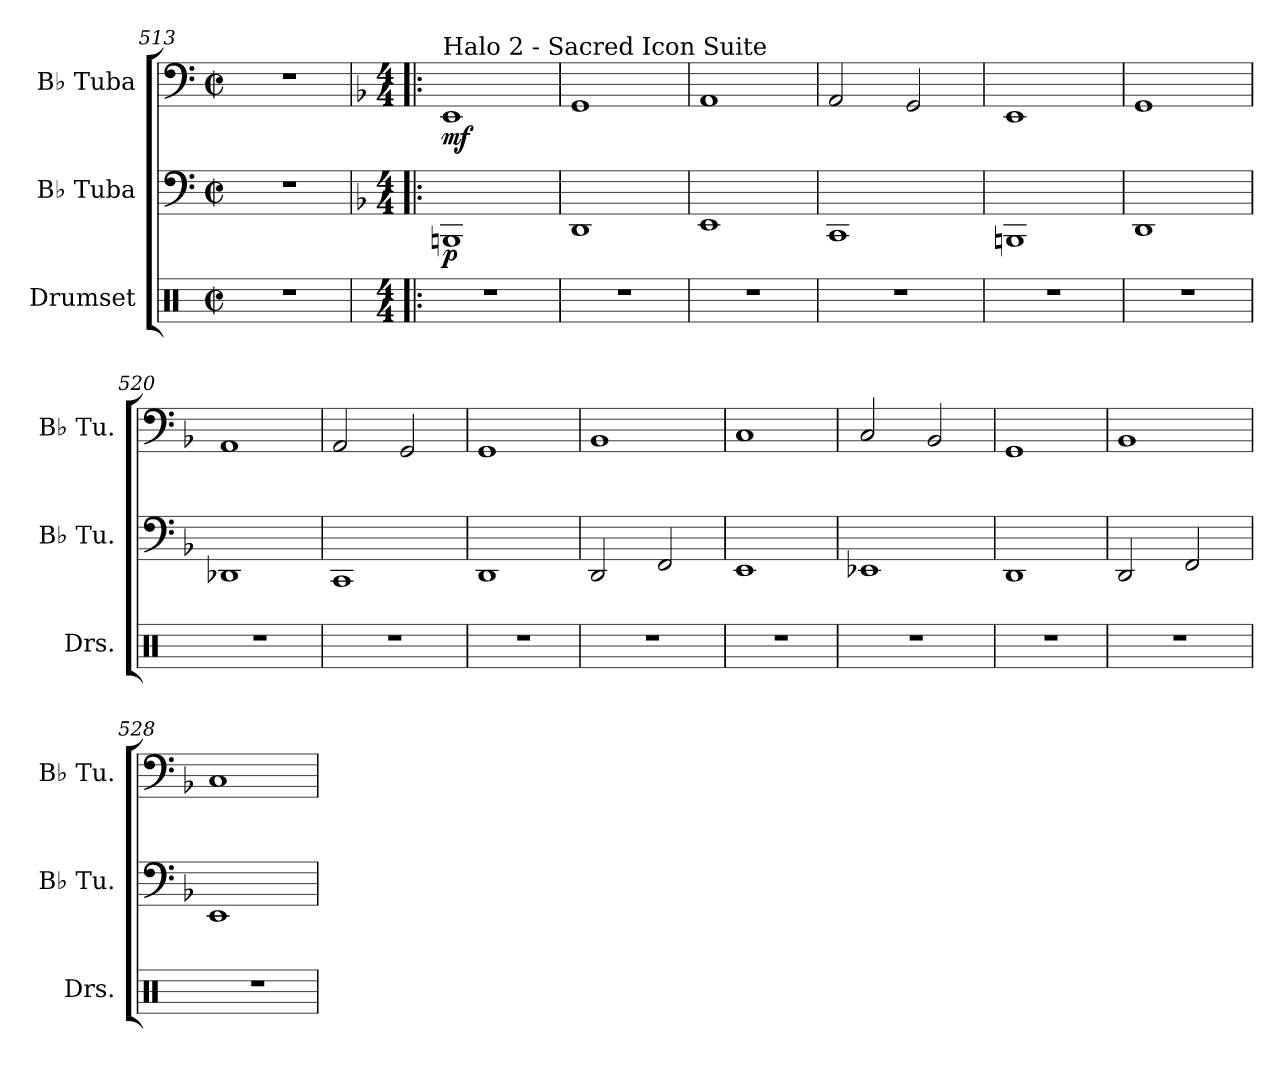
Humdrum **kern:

**kern	**kern	**dynam	**kern	**dynam
*part3	*part2	*part2	*part1	*part1
*staff3	*staff2	*staff2	*staff1	*staff1
*I"Drumset	*I"B♭ Tuba	*	*I"B♭ Tuba	*
*I'Drs.	*I'B♭ Tu.	*	*I'B♭ Tu.	*
*clefX	*clefF4	*	*clefF4	*
*k[]	*k[]	*	*k[]	*
*M2/2	*M2/2	*	*M2/2	*
*met(c|)	*met(c|)	*	*met(c|)	*
=513	=513	=513	=513	=513
1r	1r	.	1r	.
=514!|:	=514!|:	=514!|:	=514!|:	=514!|:
*	*k[b-]	*	*k[b-]	*
*M4/4	*M4/4	*	*M4/4	*
*	*	*	*MM110	*
!	!	!	!LO:TX:a:t=Halo 2 - Sacred Icon Suite	!
!	!	!LO:DY:b	!	!LO:DY:b
1r	1BBBn	p	1EE	mf
=515	=515	=515	=515	=515
1r	1DD	.	1GG	.
!!LO:LB:g=z
=516	=516	=516	=516	=516
1r	1EE	.	1AA	.
=517	=517	=517	=517	=517
1r	1CC	.	2AA/	.
.	.	.	2GG/	.
=518	=518	=518	=518	=518
1r	1BBBn	.	1EE	.
=519	=519	=519	=519	=519
1r	1DD	.	1GG	.
=520	=520	=520	=520	=520
1r	1DD-X	.	1AA	.
=521	=521	=521	=521	=521
1r	1CC	.	2AA/	.
.	.	.	2GG/	.
=522	=522	=522	=522	=522
1r	1DD	.	1GG	.
=523	=523	=523	=523	=523
1r	2DD/	.	1BB-	.
.	2FF/	.	.	.
=524	=524	=524	=524	=524
1r	1EE	.	1C	.
=525	=525	=525	=525	=525
1r	1EE-X	.	2C/	.
.	.	.	2BB-/	.
=526	=526	=526	=526	=526
1r	1DD	.	1GG	.
=527	=527	=527	=527	=527
1r	2DD/	.	1BB-	.
.	2FF/	.	.	.
=528	=528	=528	=528	=528
1r	1EE	.	1C	.
=	=	=	=	=
*-	*-	*-	*-	*-
